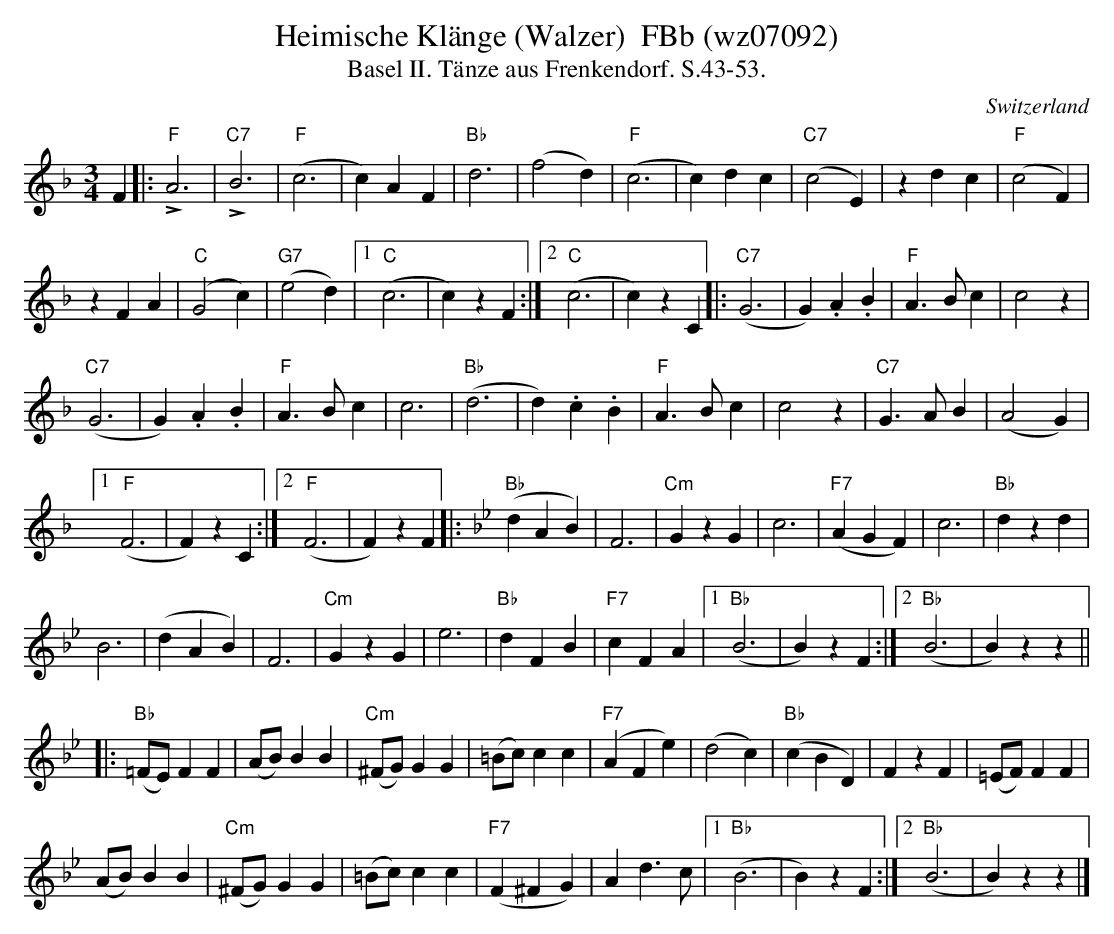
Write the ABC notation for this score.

X:1
T:Heimische Klänge (Walzer)  FBb (wz07092)
T: Basel II. Tänze aus Frenkendorf. S.43-53.
M:3/4
L:1/4
O:Switzerland
K:F major
F |:!>!"F"A3 | !>!"C7"B3 | ("F"c3 | c)AF |  "Bb"d3 | (f2d) | ("F"c3 | c)dc | ("C7"c2E) | zdc | ("F"c2F) |
zFA | ("C"G2c) | ("G7"e2d) |1 ("C"c3 | c)zF :|2 ("C"c3 | c)zC |: ("C7"G3 | G) .A.B | "F"A>Bc | c2z |
("C7"G3 | G) .A.B | "F"A>Bc | c3 | ("Bb"d3 | d).c.B | "F"A>Bc | c2z | "C7"G>AB | (A2G) |1
("F"F3 | F)zC :|2 ("F"F3 | F)zF |: [K:Bb] ("Bb"dAB) | F3 | "Cm"GzG | c3 | ("F7"AGF) | c3 | "Bb"dzd |
B3 | (dAB) | F3 | "Cm"GzG | e3 | "Bb"dFB | "F7"cFA |1 ("Bb"B3 | B)zF :|2 ("Bb"B3 | B)zz ||
|: ("Bb"=F/E/) FF | (A/B/)BB | ("Cm"^F/G/)GG | (=B/c/)cc | ("F7"AFe) | (d2c) | ("Bb"cBD) | FzF | (=E/F/)FF |
(A/B/)BB | ("Cm"^F/G/)GG | (=B/c/)cc | ("F7"F^FG) | Ad>c |1 ("Bb"B3 | B)zF :|2 ("Bb"B3 | B)zz |]
